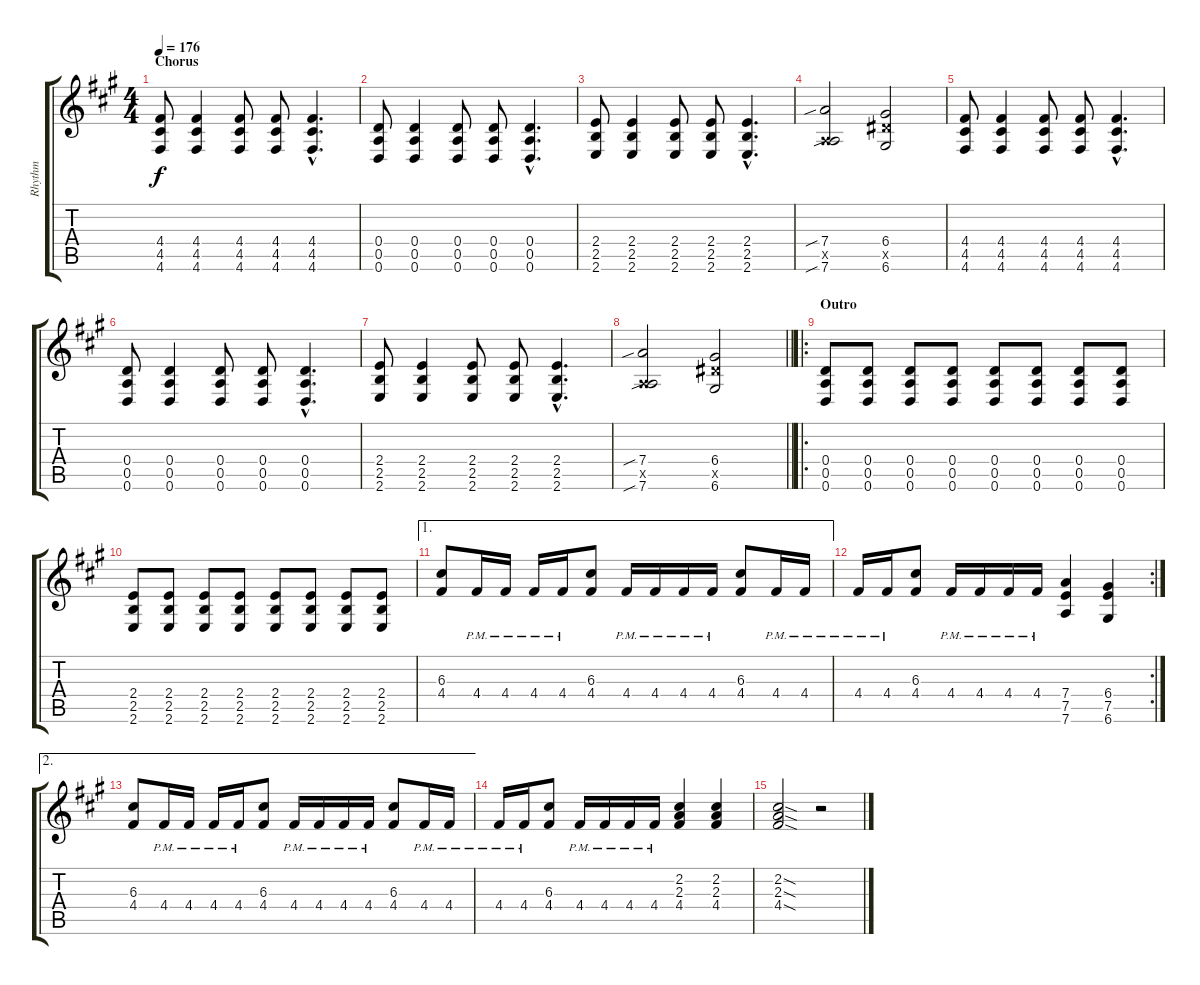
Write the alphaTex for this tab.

\track ("Rhythm" "Rhythm") {instrument distortionguitar}
\staff {score tabs}
\tuning (E4 B3 G3 D3 A2 D2) {hide}
\ts (4 4)
\section ("" "Chorus")
\tempo 176
\clef g2
\ks a
(4.4 4.5 4.6).8{dy f} (4.4 4.5 4.6).4 (4.4 4.5 4.6).8 (4.4 4.5 4.6).8 (4.4{hac} 4.5{hac} 4.6{hac}).4{d} |
(0.4 0.5 0.6).8 (0.4 0.5 0.6).4 (0.4 0.5 0.6).8 (0.4 0.5 0.6).8 (0.4{hac} 0.5{hac} 0.6{hac}).4{d} |
(2.4 2.5 2.6).8 (2.4 2.5 2.6).4 (2.4 2.5 2.6).8 (2.4 2.5 2.6).8 (2.4{hac} 2.5{hac} 2.6{hac}).4{d} |
(7.4{sib} 0.5{x} 7.6{sib}).2 (6.4 6.5{x} 6.6).2 |
(4.4 4.5 4.6).8 (4.4 4.5 4.6).4 (4.4 4.5 4.6).8 (4.4 4.5 4.6).8 (4.4{hac} 4.5{hac} 4.6{hac}).4{d} |
(0.4 0.5 0.6).8 (0.4 0.5 0.6).4 (0.4 0.5 0.6).8 (0.4 0.5 0.6).8 (0.4{hac} 0.5{hac} 0.6{hac}).4{d} |
(2.4 2.5 2.6).8 (2.4 2.5 2.6).4 (2.4 2.5 2.6).8 (2.4 2.5 2.6).8 (2.4{hac} 2.5{hac} 2.6{hac}).4{d} |
\barLineRight lightlight
(7.4{sib} 0.5{x} 7.6{sib}).2 (6.4 6.5{x} 6.6).2 |
\ro
\section ("" "Outro")
(0.4 0.5 0.6).8 (0.4 0.5 0.6).8 (0.4 0.5 0.6).8 (0.4 0.5 0.6).8 (0.4 0.5 0.6).8 (0.4 0.5 0.6).8 (0.4 0.5 0.6).8 (0.4 0.5 0.6).8 |
(2.4 2.5 2.6).8 (2.4 2.5 2.6).8 (2.4 2.5 2.6).8 (2.4 2.5 2.6).8 (2.4 2.5 2.6).8 (2.4 2.5 2.6).8 (2.4 2.5 2.6).8 (2.4 2.5 2.6).8 |
\ae 1
(6.3 4.4).8 4.4{pm}.16 4.4{pm}.16 4.4{pm}.16 4.4{pm}.16 (6.3 4.4).8 4.4{pm}.16 4.4{pm}.16 4.4{pm}.16 4.4{pm}.16 (6.3 4.4).8 4.4{pm}.16 4.4{pm}.16 |
\rc 2
4.4{pm}.16 4.4{pm}.16 (6.3 4.4).8 4.4{pm}.16 4.4{pm}.16 4.4{pm}.16 4.4{pm}.16 (7.4 7.5 7.6).4 (6.4 7.5 6.6).4 |
\ae 2
(6.3 4.4).8 4.4{pm}.16 4.4{pm}.16 4.4{pm}.16 4.4{pm}.16 (6.3 4.4).8 4.4{pm}.16 4.4{pm}.16 4.4{pm}.16 4.4{pm}.16 (6.3 4.4).8 4.4{pm}.16 4.4{pm}.16 |
4.4{pm}.16 4.4{pm}.16 (6.3 4.4).8 4.4{pm}.16 4.4{pm}.16 4.4{pm}.16 4.4{pm}.16 (2.2 2.3 4.4).4 (2.2 2.3 4.4).4 |
(2.2{sod} 2.3{sod} 4.4{sod}).2 r.2
